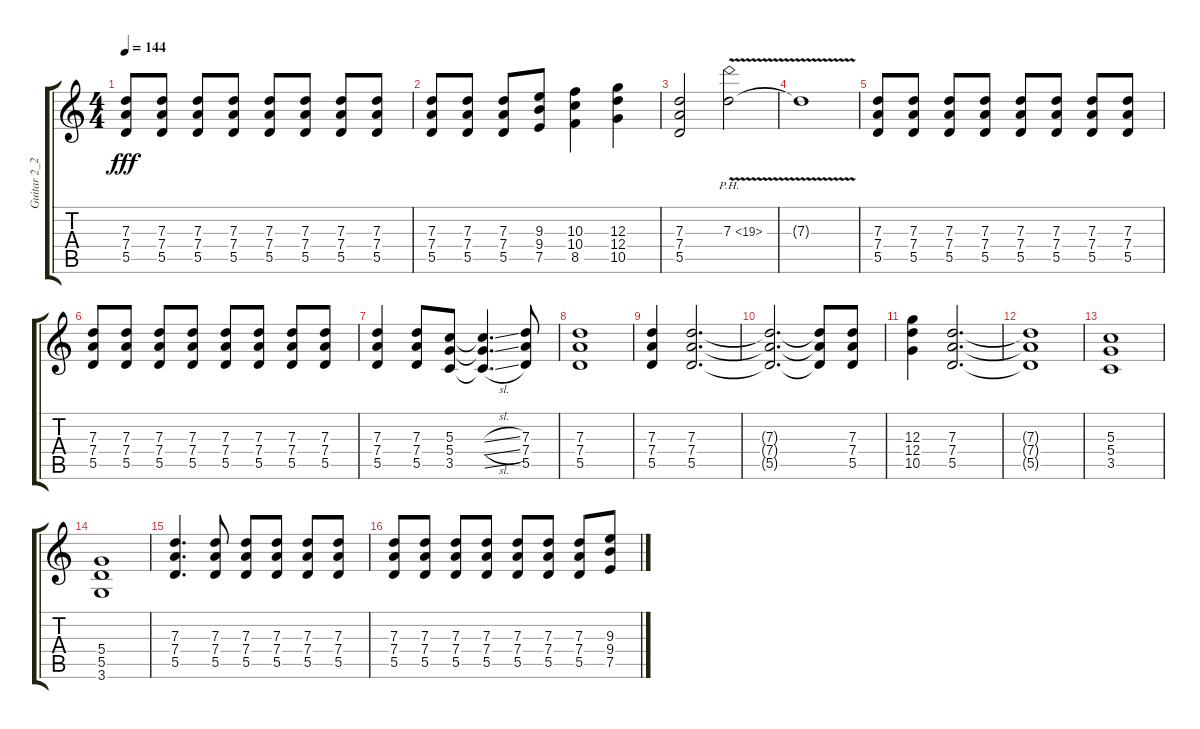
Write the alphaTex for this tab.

\track ("Guitar 2_2" "Guitar 2_2") {instrument distortionguitar}
\staff {score tabs}
\tuning (E4 B3 G3 D3 A2 E2) {hide}
\ts (4 4)
\tempo 144
\clef g2
\ks c
(7.3 7.4 5.5).8{dy fff} (7.3 7.4 5.5).8 (7.3 7.4 5.5).8 (7.3 7.4 5.5).8 (7.3 7.4 5.5).8 (7.3 7.4 5.5).8 (7.3 7.4 5.5).8 (7.3 7.4 5.5).8 |
(7.3 7.4 5.5).8 (7.3 7.4 5.5).8 (7.3 7.4 5.5).8 (9.3 9.4 7.5).8 (10.3 10.4 8.5).4 (12.3 12.4 10.5).4 |
(7.3 7.4 5.5).2 7.3{ph 12 v}.2 |
7.3{t}.1 |
(7.3 7.4 5.5).8 (7.3 7.4 5.5).8 (7.3 7.4 5.5).8 (7.3 7.4 5.5).8 (7.3 7.4 5.5).8 (7.3 7.4 5.5).8 (7.3 7.4 5.5).8 (7.3 7.4 5.5).8 |
(7.3 7.4 5.5).8 (7.3 7.4 5.5).8 (7.3 7.4 5.5).8 (7.3 7.4 5.5).8 (7.3 7.4 5.5).8 (7.3 7.4 5.5).8 (7.3 7.4 5.5).8 (7.3 7.4 5.5).8 |
(7.3 7.4 5.5).4 (7.3 7.4 5.5).8 (5.3 5.4 3.5).8 (5.3{sl t} 5.4{sl t} 3.5{sl t}).4{d} (7.3 7.4 5.5).8 |
(7.3 7.4 5.5).1 |
(7.3 7.4 5.5).4 (7.3 7.4 5.5).2{d} |
(7.3{t} 7.4{t} 5.5{t}).2{d} (7.3{t} 7.4{t} 5.5{t}).8 (7.3 7.4 5.5).8 |
(12.3 12.4 10.5).4 (7.3 7.4 5.5).2{d} |
(7.3{t} 7.4{t} 5.5{t}).1 |
(5.3 5.4 3.5).1 |
(5.4 5.5 3.6).1 |
(7.3 7.4 5.5).4{d} (7.3 7.4 5.5).8 (7.3 7.4 5.5).8 (7.3 7.4 5.5).8 (7.3 7.4 5.5).8 (7.3 7.4 5.5).8 |
(7.3 7.4 5.5).8 (7.3 7.4 5.5).8 (7.3 7.4 5.5).8 (7.3 7.4 5.5).8 (7.3 7.4 5.5).8 (7.3 7.4 5.5).8 (7.3 7.4 5.5).8 (9.3 9.4 7.5).8
